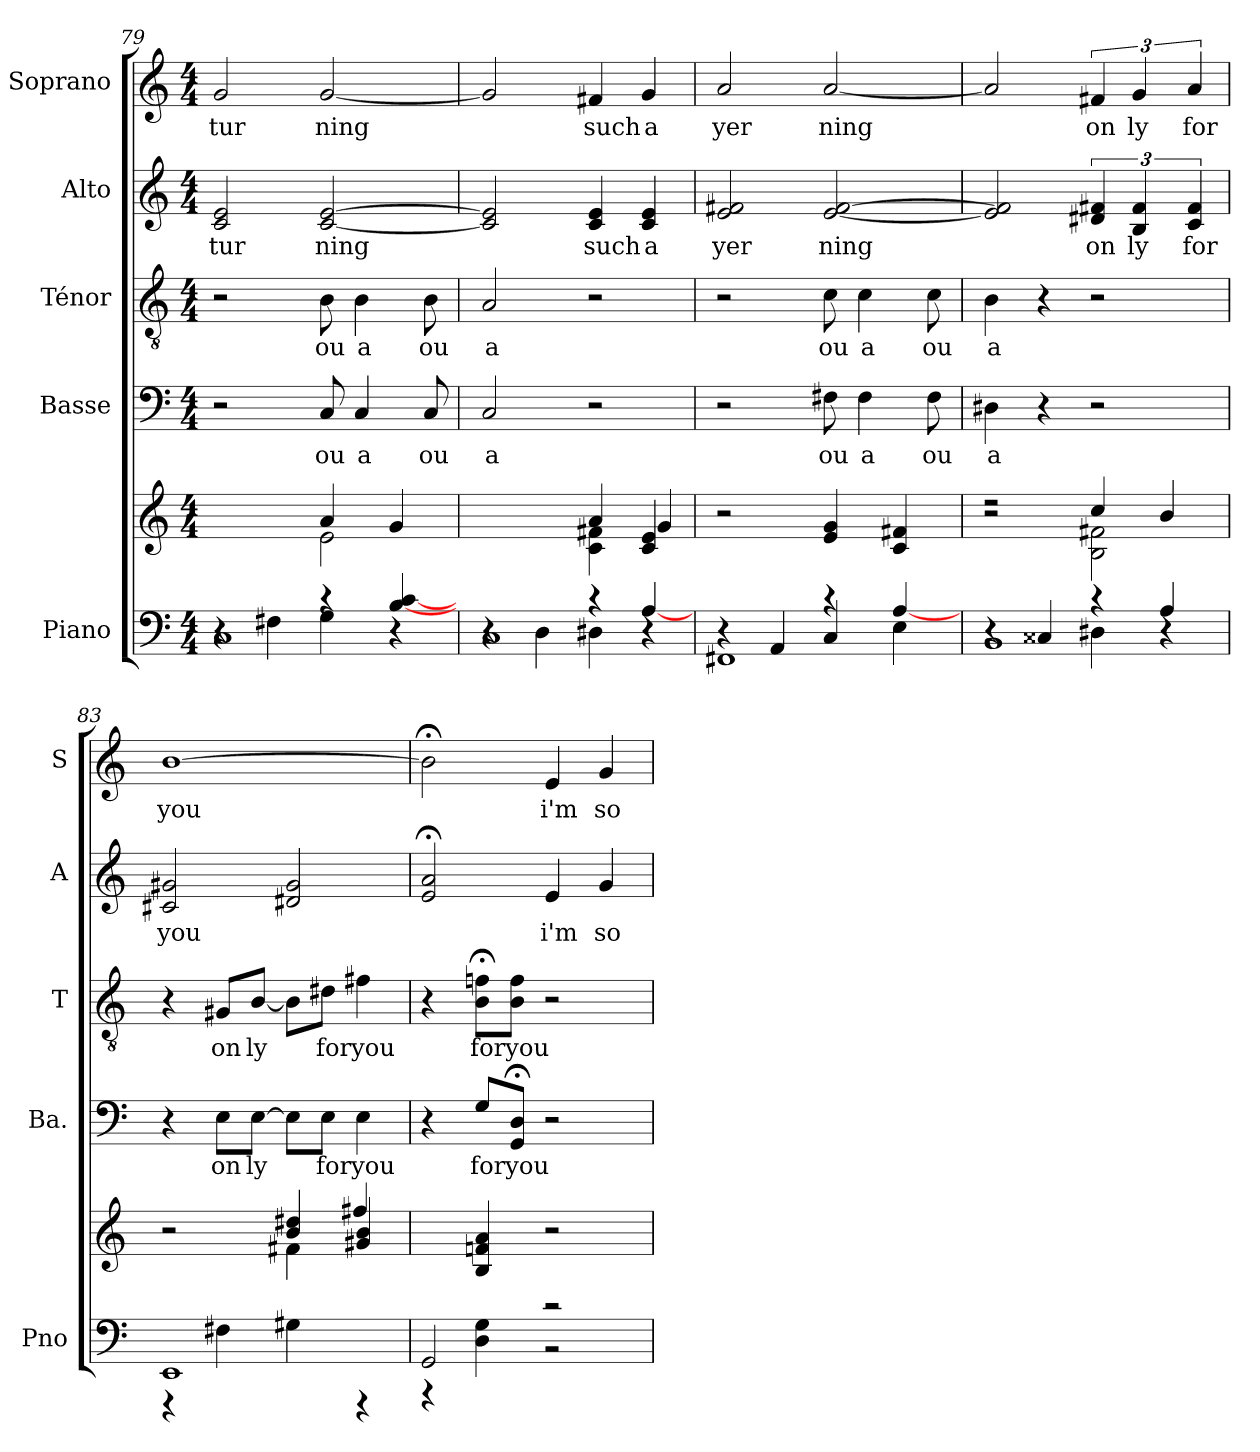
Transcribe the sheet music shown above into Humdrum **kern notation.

**kern	**kern	**kern	**text	**kern	**text	**kern	**text	**kern	**text
*part5	*part5	*part4	*part4	*part3	*part3	*part2	*part2	*part1	*part1
*staff6	*staff5	*staff4	*staff4	*staff3	*staff3	*staff2	*staff2	*staff1	*staff1
*I"Piano	*	*I"Basse	*	*I"Ténor	*	*I"Alto	*	*I"Soprano	*
*I'Pno	*	*I'Ba.	*	*I'T	*	*I'A	*	*I'S	*
*clefF4	*clefG2	*clefF4	*	*clefGv2	*	*clefG2	*	*clefG2	*
*k[]	*k[]	*k[]	*	*k[]	*	*k[]	*	*k[]	*
*C:	*C:	*C:	*	*C:	*	*C:	*	*C:	*
*M4/4	*M4/4	*M4/4	*	*M4/4	*	*M4/4	*	*M4/4	*
=79	=79	=79	=79	=79	=79	=79	=79	=79	=79
*^	*^	*	*	*	*	*	*	*	*
*	*^	*	*	*	*	*	*	*	*	*	*
!	!	!	!	!	!	!	!	!	!	!LO:LY:b	!	!
!	!	!	!	!	!	!	!	!	!	!	!	!LO:LY:b
1C	2B/yy	4r	2ryy	2ryy	2r	.	2r	.	2c/ 2e/	tur	2g/	tur
.	.	4F#X\	.	.	.	.	.	.	.	.	.	.
!	!	!	!	!	!	!LO:LY:b	!	!	!	!	!	!
!	!	!	!	!	!	!	!	!LO:LY:b	!	!	!	!
!	!	!	!	!	!	!	!	!	!	!LO:LY:b	!	!
!	!	!	!	!	!	!	!	!	!	!	!	!LO:LY:b
.	4rB	4G\	2e\	4a/	8C/	ou	8B\	ou	[2c/ [2e/	ning	[2g/	ning
!	!	!	!	!	!	!LO:LY:b	!	!	!	!	!	!
!	!	!	!	!	!	!	!	!LO:LY:b	!	!	!	!
.	.	.	.	.	4C/	a	4B\	a	.	.	.	.
.	[>4B/ [>4c/	4r	.	4g/	.	.	.	.	.	.	.	.
!	!	!	!	!	!	!LO:LY:b	!	!	!	!	!	!
!	!	!	!	!	!	!	!	!LO:LY:b	!	!	!	!
.	.	.	.	.	8C/	ou	8B\	ou	.	.	.	.
=80	=80	=80	=80	=80	=80	=80	=80	=80	=80	=80	=80	=80
!	!	!	!	!	!	!LO:LY:b	!	!	!	!	!	!
!	!	!	!	!	!	!	!	!LO:LY:b	!	!	!	!
1C	2B/yy 2c/yy	4r	2ryy	2ryy	2C/	a	2A/	a	2c/] 2e/]	.	2g/]	.
.	.	4D\	.	.	.	.	.	.	.	.	.	.
!	!	!	!	!	!	!	!	!	!	!LO:LY:b	!	!
!	!	!	!	!	!	!	!	!	!	!	!	!LO:LY:b
.	4rB	4D#X\	4c\ 4f#X\	4a/	2r	.	2r	.	4c/ 4e/	such	4f#X/	such
!	!	!	!	!	!	!	!	!	!	!LO:LY:b	!	!
!	!	!	!	!	!	!	!	!	!	!	!	!LO:LY:b
.	[>4A/	4r	4c/ 4e/	4g/	.	.	.	.	4c/ 4e/	a	4g/	a
*	*	*	*v	*v	*	*	*	*	*	*	*	*
!!LO:LB:g=z
=81	=81	=81	=81	=81	=81	=81	=81	=81	=81	=81	=81
*	*	*	*^	*	*	*	*	*	*	*	*
!	!	!	!	!	!	!	!	!	!	!LO:LY:b	!	!
*	*	*	*v	*v	*	*	*	*	*	*	*	*
*	*	*	*^	*	*	*	*	*	*	*	*
!	!	!	!	!	!	!	!	!	!	!	!	!LO:LY:b
*	*	*	*v	*v	*	*	*	*	*	*	*	*
1FF#X	2A/yy	4r	2r	2r	.	2r	.	2e/ 2f#X/	yer	2a/	yer
.	.	4AA/	.	.	.	.	.	.	.	.	.
!	!	!	!	!	!LO:LY:b	!	!	!	!	!	!
!	!	!	!	!	!	!	!LO:LY:b	!	!	!	!
!	!	!	!	!	!	!	!	!	!LO:LY:b	!	!
!	!	!	!	!	!	!	!	!	!	!	!LO:LY:b
.	4rB	4C/	4e/ 4g/	8F#X\	ou	8c\	ou	[2e/ [2f#/	ning	[2a/	ning
!	!	!	!	!	!LO:LY:b	!	!	!	!	!	!
!	!	!	!	!	!	!	!LO:LY:b	!	!	!	!
.	.	.	.	4F#\	a	4c\	a	.	.	.	.
.	[>4A/	4E\	4c/ 4f#X/	.	.	.	.	.	.	.	.
!	!	!	!	!	!LO:LY:b	!	!	!	!	!	!
!	!	!	!	!	!	!	!LO:LY:b	!	!	!	!
.	.	.	.	8F#\	ou	8c\	ou	.	.	.	.
=82	=82	=82	=82	=82	=82	=82	=82	=82	=82	=82	=82
*	*	*	*^	*	*	*	*	*	*	*	*
!	!	!	!	!	!	!LO:LY:b	!	!	!	!	!	!
!	!	!	!	!	!	!	!	!LO:LY:b	!	!	!	!
1BB	2A/yy	4r	2r	2rcc	4D#X\	a	4B\	a	2e/] 2f#/]	.	2a/]	.
.	.	4C##X/	.	.	4r	.	4r	.	.	.	.	.
!	!	!	!	!	!	!	!	!	!	!LO:LY:b	!	!
!	!	!	!	!	!	!	!	!	!	!	!	!LO:LY:b
.	4rB	4D#X\	2B\ 2f#X\	4cc/	2r	.	2r	.	6d#X/ 6f#X/	on	6f#X/	on
!	!	!	!	!	!	!	!	!	!	!LO:LY:b	!	!
!	!	!	!	!	!	!	!	!	!	!	!	!LO:LY:b
.	.	.	.	.	.	.	.	.	6B/ 6f#/	ly	6g/	ly
.	4A/	4r	.	4b/	.	.	.	.	.	.	.	.
!	!	!	!	!	!	!	!	!	!	!LO:LY:b	!	!
!	!	!	!	!	!	!	!	!	!	!	!	!LO:LY:b
.	.	.	.	.	.	.	.	.	6c/ 6f#/	for	6a/	for
=83	=83	=83	=83	=83	=83	=83	=83	=83	=83	=83	=83	=83
!	!	!	!	!	!	!	!	!	!	!LO:LY:b	!	!
!	!	!	!	!	!	!	!	!	!	!	!	!LO:LY:b
1EE	2ryy	4r	2r	2ryy	4r	.	4r	.	2c#X/ 2g#X/	you	[1b	you
!	!	!	!	!	!	!LO:LY:b	!	!	!	!	!	!
!	!	!	!	!	!	!	!	!LO:LY:b	!	!	!	!
.	.	4F#X\	.	.	8E\L	on	8G#X/L	on	.	.	.	.
!	!	!	!	!	!	!LO:LY:b	!	!	!	!	!	!
!	!	!	!	!	!	!	!	!LO:LY:b	!	!	!	!
.	.	.	.	.	[8E\J	ly	[8B/J	ly	.	.	.	.
.	2ryy	4G#X\	4f#X\	4b/ 4dd#X/	8E\L]	.	8B\L]	.	2d#X/ 2g#/	.	.	.
!	!	!	!	!	!	!LO:LY:b	!	!	!	!	!	!
!	!	!	!	!	!	!	!	!LO:LY:b	!	!	!	!
.	.	.	.	.	8E\J	for	8d#X\J	for	.	.	.	.
!	!	!	!	!	!	!LO:LY:b	!	!	!	!	!	!
!	!	!	!	!	!	!	!	!LO:LY:b	!	!	!	!
.	.	4r	4g#X/ 4b/	4ff#X/	4E\	you	4f#X\	you	.	.	.	.
*	*v	*v	*	*	*	*	*	*	*	*	*	*
*	*	*v	*v	*	*	*	*	*	*	*	*
=84	=84	=84	=84	=84	=84	=84	=84	=84	=84	=84
2GG/	4r	4ryy	4r	.	4r	.	2e/;< 2a/;<	.	2b;<\]	.
!	!	!	!	!LO:LY:b	!	!	!	!	!	!
!	!	!	!	!	!	!LO:LY:b	!	!	!	!
.	4D\ 4G\	4B/ 4fni/ 4a/	8G/L	for	8B\;< 8fn\;<L	for	.	.	.	.
!	!	!	!	!LO:LY:b	!	!	!	!	!	!
!	!	!	!	!	!	!LO:LY:b	!	!	!	!
.	.	.	8GG/;< 8D/;<J	you	8B\ 8f\J	you	.	.	.	.
!	!	!	!	!	!	!	!	!LO:LY:b	!	!
!	!	!	!	!	!	!	!	!	!	!LO:LY:b
2rc	2r	2r	2r	.	2r	.	4e/	i'm	4e/	i'm
!	!	!	!	!	!	!	!	!LO:LY:b	!	!
!	!	!	!	!	!	!	!	!	!	!LO:LY:b
.	.	.	.	.	.	.	4g/	so	4g/	so
*v	*v	*	*	*	*	*	*	*	*	*
=	=	=	=	=	=	=	=	=	=
*-	*-	*-	*-	*-	*-	*-	*-	*-	*-
